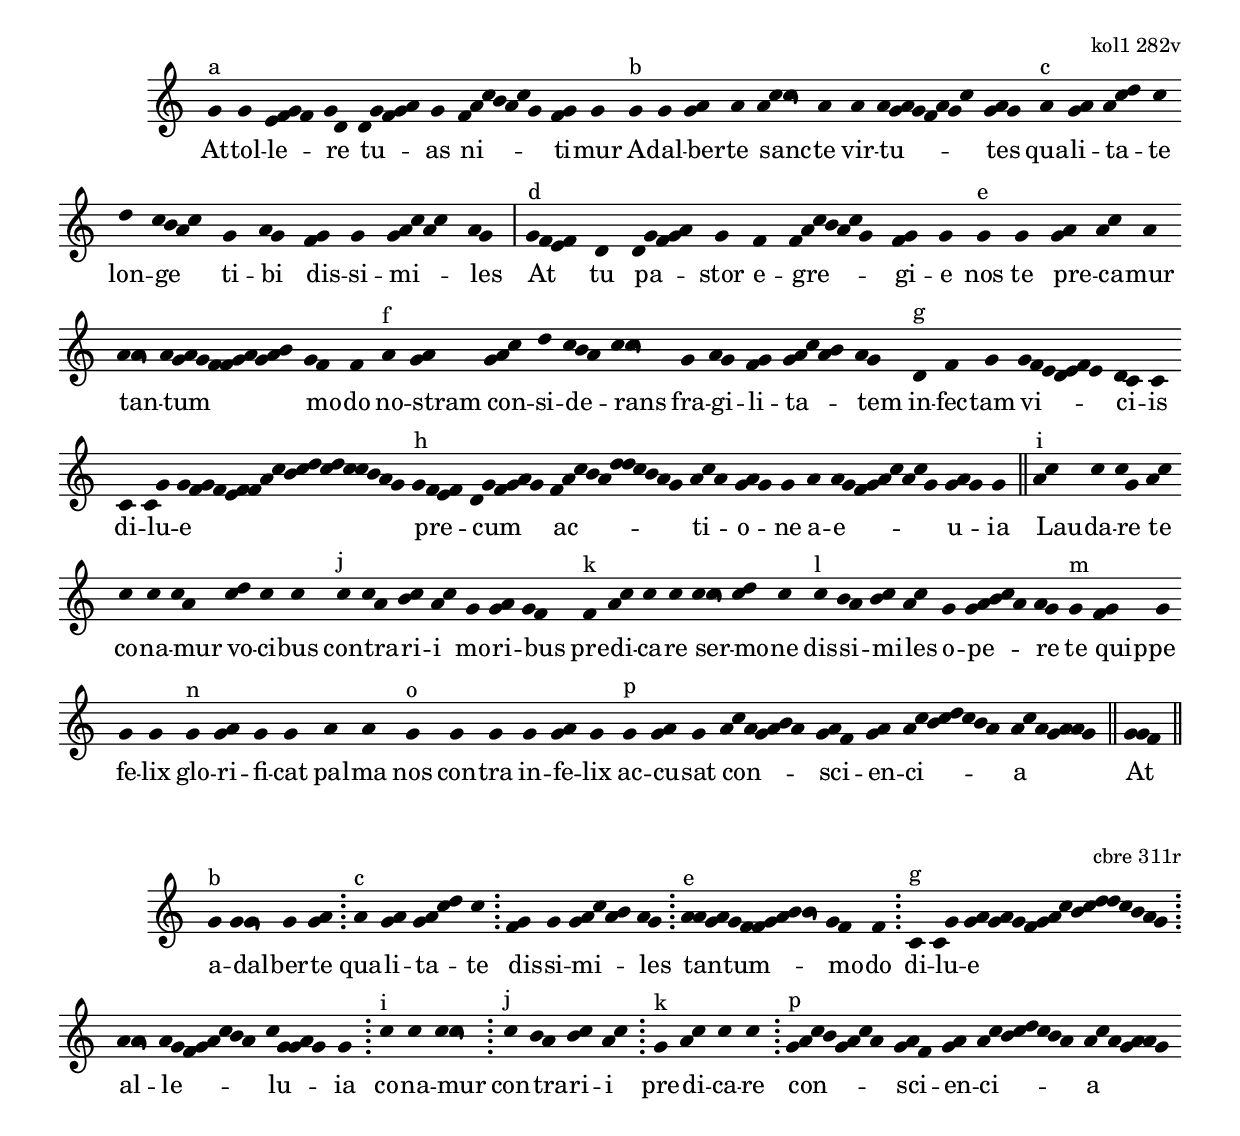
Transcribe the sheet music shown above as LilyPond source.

\version "2.19.32"

\include "../lib/synopsis.ily"

\score {
  \transpose c c' {
    \plainchant
    g^"a" g \melisma { e f g f } \melisma { g d } \bar "" \melisma { d g f g a } g \bar "" \melisma { f a c' b a c' g } \melisma { f g } g \bar ""
    g^"b" g \melisma { g a } a \bar "" \melisma { a c' \strophicus c' } a \bar "" a \melisma { a g a g f a g c' } \melisma { g a g } \bar ""
    a^"c" \melisma { g a } \melisma { a c' d' } c' \bar "" d' \melisma { c' b a c' } \bar "" g \melisma { a g } \bar "" \melisma { f g } g \melisma { g a c' a c' } \bar "" \melisma { a g } \bar "|"

    \melisma { g^"d" f e f } \bar "" d \bar "" \melisma { d g f g a } g \bar "" f \melisma { f a c' b a c' g } \melisma { f g } g \bar ""
    g^"e" \bar "" g \bar "" \melisma { g a } \melisma { a c' } a \bar "" \melisma { a \strophicus a } \melisma { a g a g f f g a g a b } \bar "" \melisma { g f } f \bar ""
    a^"f" \melisma { g a } \bar "" \melisma { g a c' } d' \melisma { c' b a } \melisma { c' \strophicus c' } \bar "" g \melisma { a g } \melisma { f g } \melisma { g a c' a b } \melisma { a g } \bar ""
    d^"g" f g \bar "" \melisma { g f e d e f e } \melisma { d c } c \bar "" c \melisma { c g } \melisma { g f g f e f f a c' b c' d' c' d' c' c' b a g } \bar ""
    \melisma { g^"h" f e f } \melisma { d g f g a g } \bar "" \melisma { f a c' b a d' d' c' b a g } \melisma { a c' a } \melisma { g a g } g \bar "" a \melisma { a g f g a c' a c' g } \melisma { g a g } g \bar "||"

    \melisma { a^"i" c' } \bar "" c' \melisma { c' g } \bar "" \melisma { a c' } \bar "" c' c' \melisma { c' a } \bar "" \melisma { c' d' } c' c' \bar ""
    c'^"j" \melisma { c' a } \melisma { b c' } \melisma { a c' } \bar "" g \melisma { g a } \melisma { g f } \bar ""
    f^"k" \melisma { a c' } c' c' \bar "" \melisma { c' \strophicus c' } \melisma { c' d' } c' \bar ""
    c'^"l" \melisma { b a } \melisma { b c' } \melisma { a c' } \bar "" g \melisma { g a b c' a } \melisma { a g } \bar ""
    g^"m" \bar "" \melisma { f g } g \bar "" g g \bar ""
    g^"n" \melisma { g a } \bar "" g g \bar "" a a \bar ""
    g^"o" \bar "" g g \bar "" g \melisma { g a } g \bar ""
    g^"p" \melisma { g a } g \bar "" \melisma { a c' a g a b a } \melisma { g a f } \melisma { g a } \melisma { a c' b c' d' c' b a } \melisma { a c' a g a a g } \bar "||"

    \melisma { g g f } \bar "||"
  }
  \addlyrics {
    At -- tol -- le -- re tu -- as ni -- ti -- mur
    A -- dal -- ber -- te sanc -- te vir -- tu -- tes
    qua -- li -- ta -- te lon -- ge ti -- bi dis -- si -- mi -- les

    At tu pa -- stor e -- gre -- gi -- e
    nos te pre -- ca -- mur tan -- tum mo -- do
    no -- stram con -- si -- de -- rans fra -- gi -- li -- ta -- tem
    in -- fec -- tam vi -- ci -- is di -- lu -- e
    pre -- cum ac -- ti -- o -- ne a -- e -- u -- ia

    Lau -- da -- re te co -- na -- mur vo -- ci -- bus
    con -- tra -- ri -- i mo -- ri -- bus
    pre -- di -- ca -- re ser -- mo -- ne
    dis -- si -- mi -- les o -- pe -- re
    te quip -- pe fe -- lix
    glo -- ri -- fi -- cat pal -- ma
    nos con -- tra in -- fe -- lix
    ac -- cu -- sat con -- sci -- en -- ci -- a

    At
  }
  \header {
    quid = "responsorium"
    fontes = "kol1 282v"
  }
}

\score {
  \transpose c c' {
    \plainchant
    g^"b" \melisma { g \strophicus g } g \melisma { g a } \bar ";"
    a^"c" \melisma { g a } \melisma { g a c' d' } c' \bar ";" % prirazeni not slabikam ne zcela jiste
    \melisma { f g } g \melisma { g a c' a b } \melisma { a g } \bar ";"
    \melisma { a^"e" a g a g f f g a b \strophicus b } \melisma { g f } f \bar ";"
    c^"g" \melisma { c g } \melisma { g a g a g f g a c' b c' d' d' c' b a g } \bar ";"
    \melisma { a \strophicus a } \melisma { a g f g a c' b a } \melisma { c' g g a g } g \bar ";"
    c'^"i" c' \melisma { c' \strophicus c' } \bar ";"
    c'^"j" \melisma { b a } \melisma { b c' } \melisma { a c' } \bar ";"
    g^"k" \melisma { a c' } c' c' \bar ";"
    \melisma { g^"p" a c' b g a c' a } \melisma { g a f } \melisma { g a } \melisma { a c' b c' d' c' b a } \melisma { a c' a g a a g }
  }
  \addlyrics {
    a -- dal -- ber -- te
    qua -- li -- ta -- te
    dis -- si -- mi -- les
    tantum -- mo -- do % dve slabiky spojeny, protoze nelze s urcitosti zjistit rozdeleni not
    di -- lu -- e
    al -- le -- lu -- ia
    co -- na -- mur
    con -- tra -- ri -- i
    pre -- di -- ca -- re
    con -- sci -- en -- ci -- a
  }
  \header {
    fontes = "cbre 311r"
  }
}